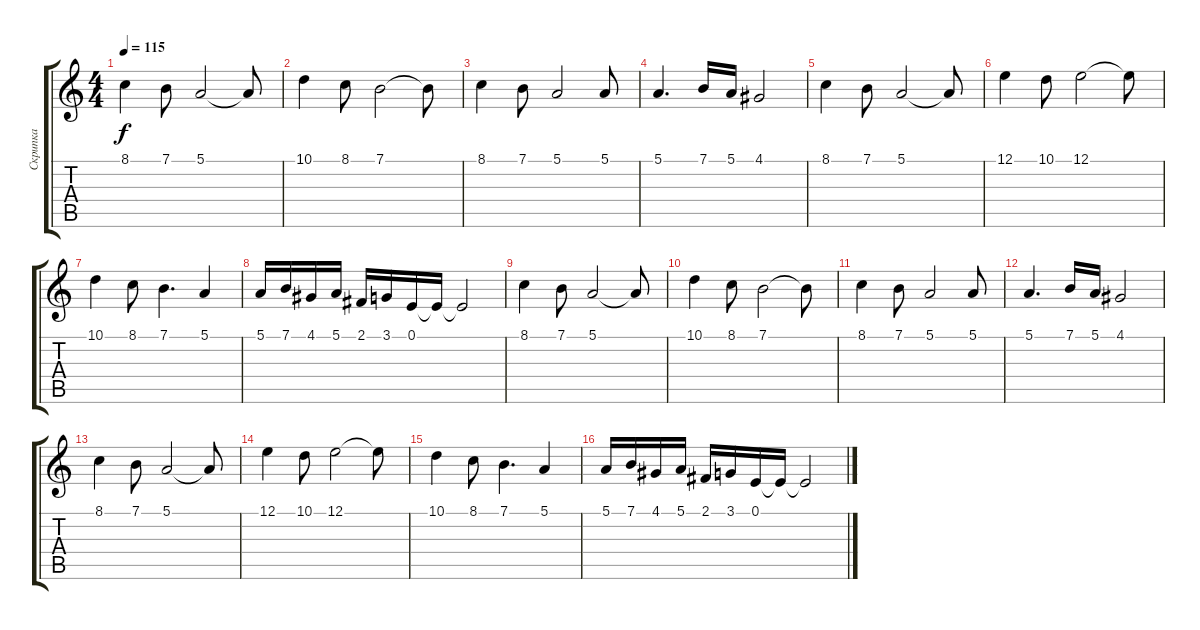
\track ("Скрипка " "Скрипка ") {instrument stringensemble1}
\staff {score tabs}
\tuning (E4 B3 G3 D3 A2 E2) {hide}
\ts (4 4)
\tempo 115
\clef g2
\ks aminor
8.1.4{dy f} 7.1.8 5.1.2 5.1{t}.8 |
10.1.4 8.1.8 7.1.2 7.1{t}.8 |
8.1.4 7.1.8 5.1.2 5.1.8 |
5.1.4{d} 7.1.16 5.1.16 4.1.2 |
8.1.4 7.1.8 5.1.2 5.1{t}.8 |
12.1.4 10.1.8 12.1.2 12.1{t}.8 |
10.1.4 8.1.8 7.1.4{d} 5.1.4 |
5.1.16 7.1.16 4.1.16 5.1.16 2.1.16 3.1.16 0.1.16 0.1{t}.16 0.1{t}.2 |
8.1.4 7.1.8 5.1.2 5.1{t}.8 |
10.1.4 8.1.8 7.1.2 7.1{t}.8 |
8.1.4 7.1.8 5.1.2 5.1.8 |
5.1.4{d} 7.1.16 5.1.16 4.1.2 |
8.1.4 7.1.8 5.1.2 5.1{t}.8 |
12.1.4 10.1.8 12.1.2 12.1{t}.8 |
10.1.4 8.1.8 7.1.4{d} 5.1.4 |
5.1.16 7.1.16 4.1.16 5.1.16 2.1.16 3.1.16 0.1.16 0.1{t}.16 0.1{t}.2
